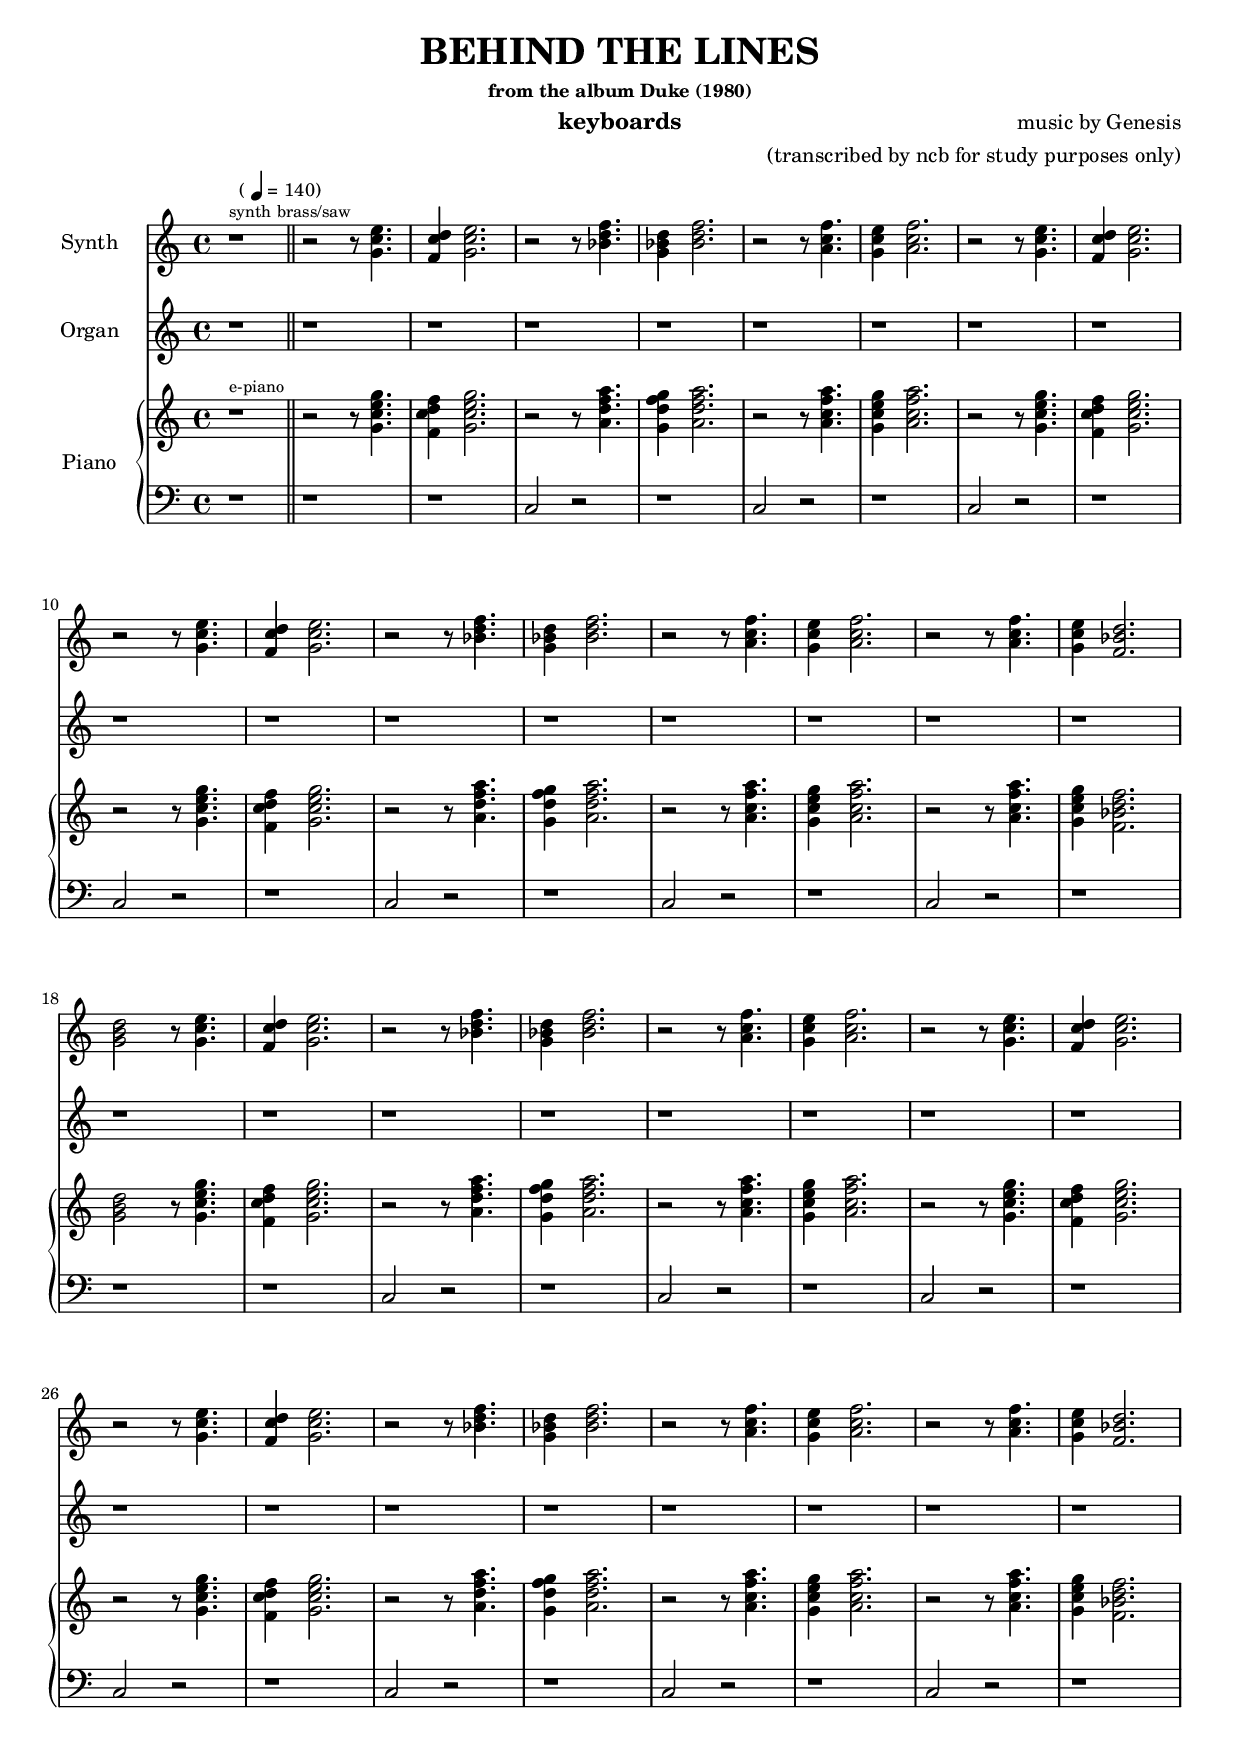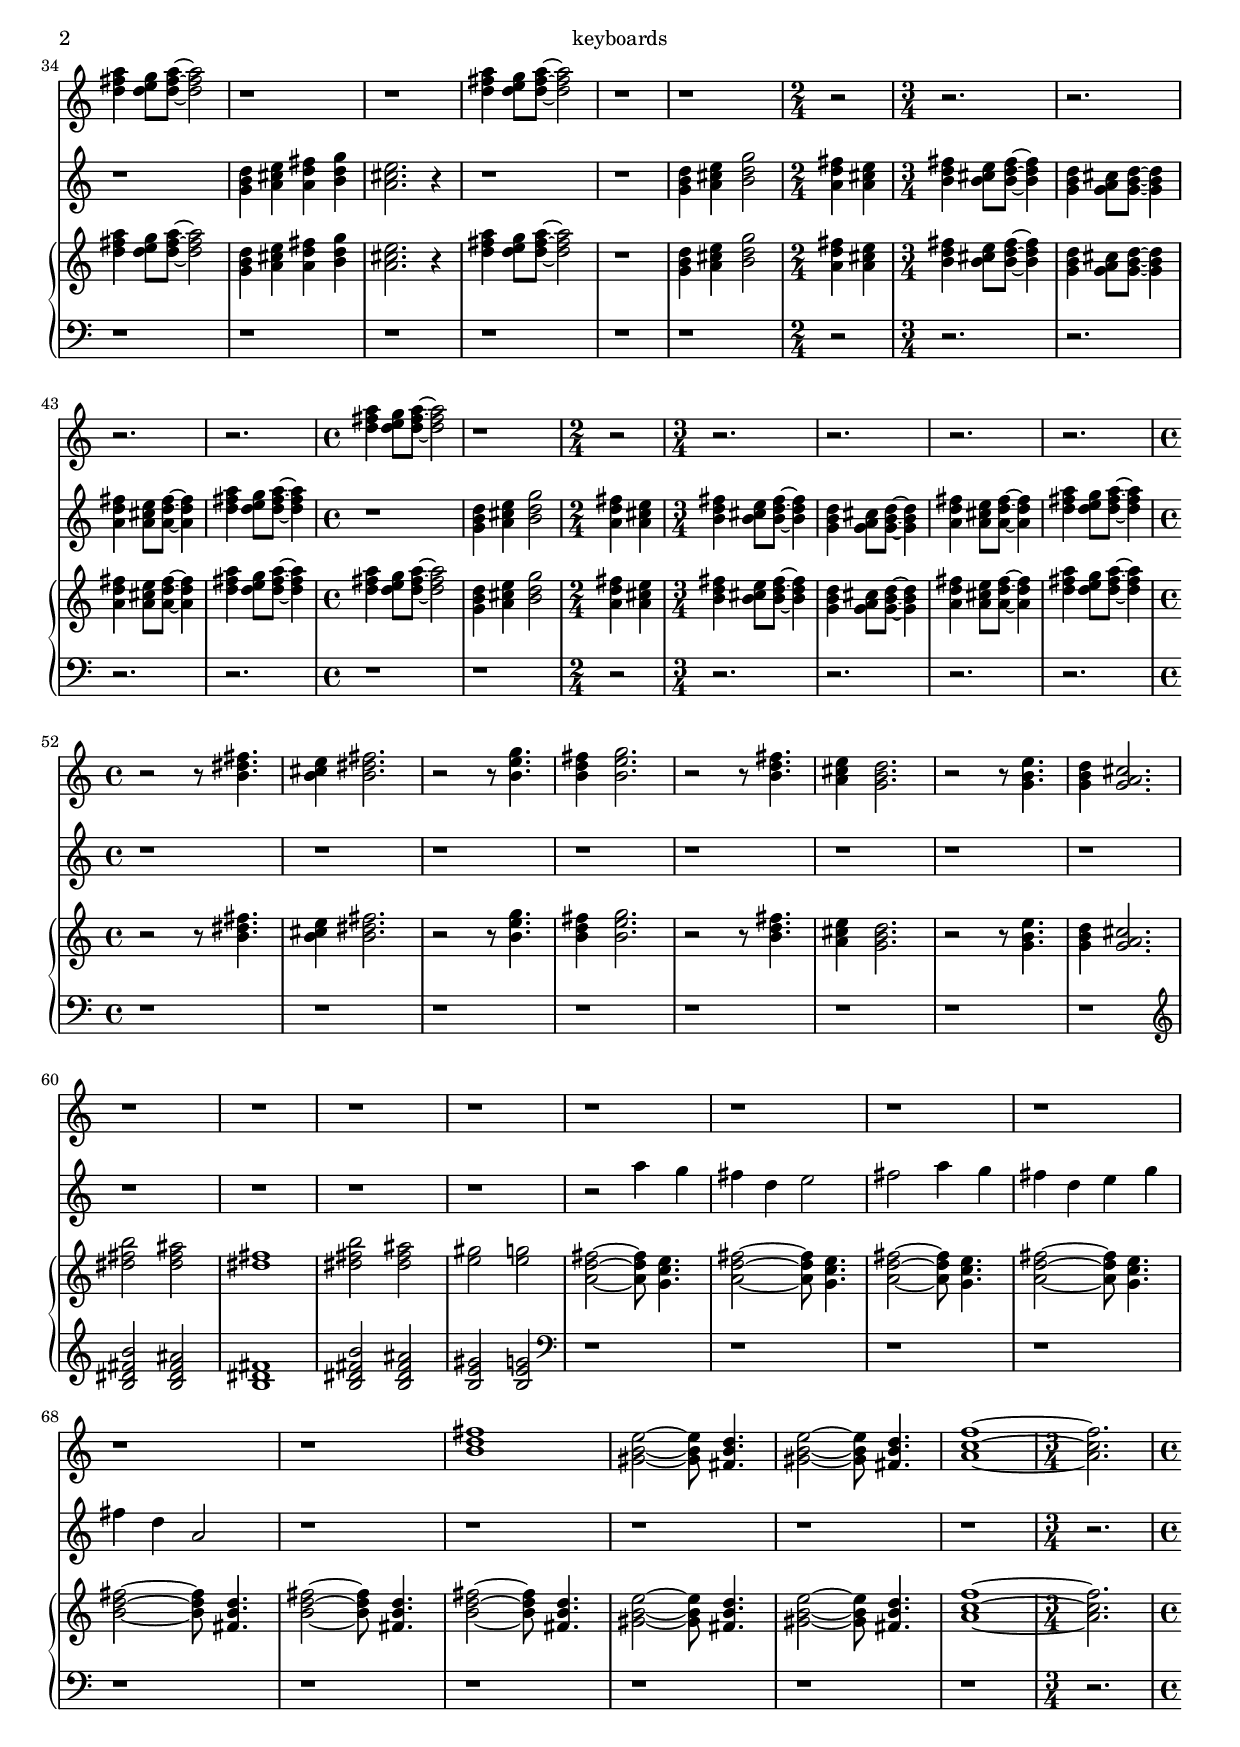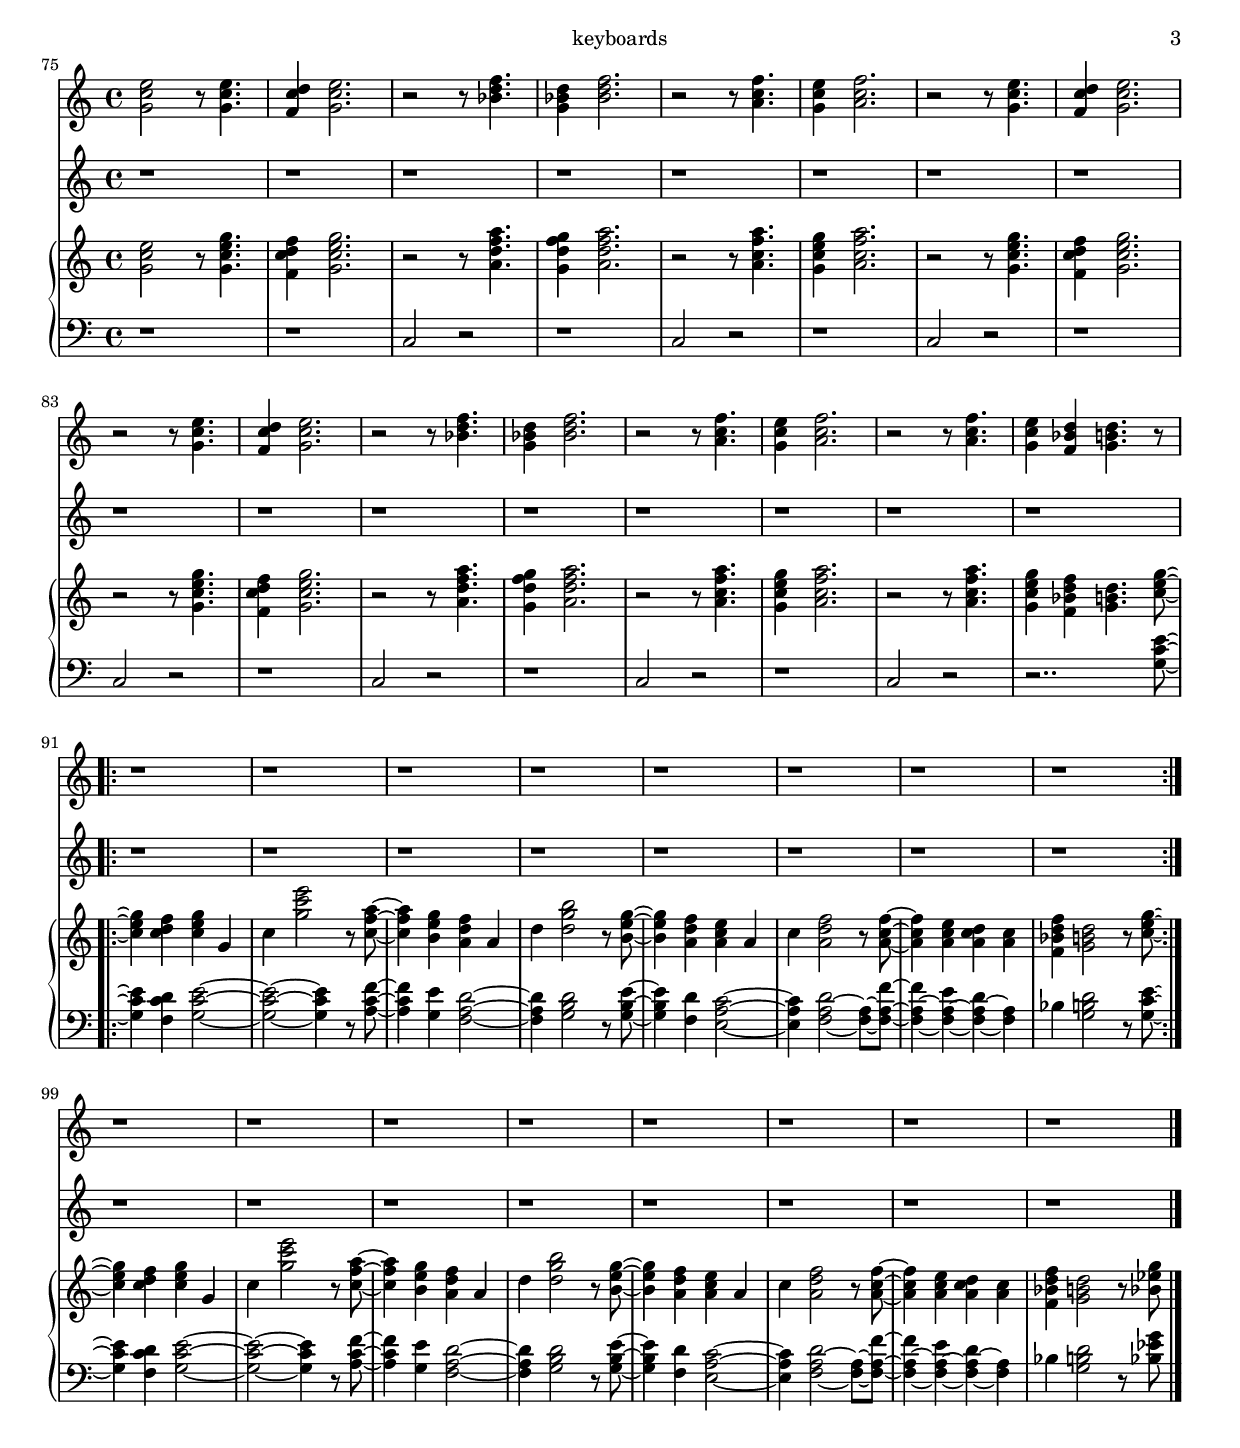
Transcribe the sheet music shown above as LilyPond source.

\version "2.12.3"
#(ly:set-option 'delete-intermediate-files #t)


% -----------------------------------------------------------------------------------------------------------------------
% -----------------------------------------------------------------------------------------------------------------------
%                                                      INTRO
% -----------------------------------------------------------------------------------------------------------------------
% -----------------------------------------------------------------------------------------------------------------------
synthIntroA = \relative c'' {
    r2								r8	<g c e>4.
	<f c' d>4			<g c e>2.

    r2								r8	<bes d f>4.
	<g bes d>4			<bes d f>2.
	
    r2								r8	<a c f>4.
	<g c e>4			<a c f>2.

    r2								r8	<g c e>4.
	<f c' d>4			<g c e>2.
}
pianoUpperIntroA = \relative c'' {
    r2								r8	<g c e g>4.
	<f c' d f>4			<g c e g>2.

    r2								r8	<a d f a>4.
	<g d' f g>4			<a d f a>2.
	
    r2								r8	<a c f a>4.
	<g c e g>4			<a c f a>2.

    r2								r8	<g c e g>4.
	<f c' d f>4			<g c e g>2.
}
pianoLowerIntroA = \relative c {
    r1	r1			c2 r2	r1			c2 r2	r1			c2 r2	r1
}

synthIntroB = \relative c'' {
    r2								r8	<g c e>4.
	<f c' d>4			<g c e>2.

    r2								r8	<bes d f>4.
	<g bes d>4			<bes d f>2.
	
    r2								r8	<a c f>4.
	<g c e>4			<a c f>2.

    r2								r8	<a c f>4.
	<g c e>4			<f bes d>2.
}
pianoUpperIntroB = \relative c'' {
    r2								r8	<g c e g>4.
	<f c' d f>4			<g c e g>2.

    r2								r8	<a d f a>4.
	<g d' f g>4			<a d f a>2.
	
    r2								r8	<a c f a>4.
	<g c e g>4			<a c f a>2.

    r2								r8	<a c f a>4.
	<g c e g>4			<f bes d f>2.
}
pianoLowerIntroB = \relative c {
    c2 r2	r1			c2 r2	r1			c2 r2	r1			c2 r2	r1
}

synthIntroC = \relative c'' {
    <g b d>2						r8	<g c e>4.
	<f c' d>4			<g c e>2.

    r2								r8	<bes d f>4.
	<g bes d>4			<bes d f>2.
	
    r2								r8	<a c f>4.
	<g c e>4			<a c f>2.

    r2								r8	<g c e>4.
	<f c' d>4			<g c e>2.
}
pianoUpperIntroC = \relative c'' {
    <g b d>2						r8	<g c e g>4.
	<f c' d f>4			<g c e g>2.

    r2								r8	<a d f a>4.
	<g d' f g>4			<a d f a>2.
	
    r2								r8	<a c f a>4.
	<g c e g>4			<a c f a>2.

    r2								r8	<g c e g>4.
	<f c' d f>4			<g c e g>2.
}

synthIntroBridgeA = \relative c'' {
    <d fis a>4		<d e g>8	<d fis a>8~	<d fis a>2
	r1
	r1

	<d fis a>4		<d e g>8	<d fis a>8~	<d fis a>2
	r1
	r1
	\time 2/4
	r2

	\time 3/4
	r2. r2. r2. r2.

	\time 4/4
	<d fis a>4		<d e g>8	<d fis a>8~	<d fis a>2

	r1
	\time 2/4
	r2

	\time 3/4
	r2. r2. r2. r2.
}
pianoUpperIntroBridgeA = \relative c'' {
    <d fis a>4		<d e g>8	<d fis a>8~	<d fis a>2
	<g, b d>4	<a cis e>4	<a d fis>4	<b d g>4
	<a cis e>2. r4

	<d fis a>4		<d e g>8	<d fis a>8~	<d fis a>2
	r1
	<g, b d>4	<a cis e>4		<b d g>2
	\time 2/4
	<a d fis>4	<a cis e>4

	\time 3/4
	<b d fis>4		<b cis e>8	<b d fis>8~	<b d fis>4
	<g b d>4		<g a cis>8	<g b d>8~	<g b d>4
	<a d fis>4		<a cis e>8	<a d fis>8~	<a d fis>4
	<d fis a>4		<d e g>8	<d fis a>8~	<d fis a>4

	\time 4/4
	<d fis a>4		<d e g>8	<d fis a>8~	<d fis a>2

	<g, b d>4	<a cis e>4		<b d g>2
	\time 2/4
	<a d fis>4	<a cis e>4

	\time 3/4
	<b d fis>4		<b cis e>8	<b d fis>8~	<b d fis>4
	<g b d>4		<g a cis>8	<g b d>8~	<g b d>4
	<a d fis>4		<a cis e>8	<a d fis>8~	<a d fis>4
	<d fis a>4		<d e g>8	<d fis a>8~	<d fis a>4
}

organIntroBridgeA = \relative c''' {
    r1
	<g, b d>4	<a cis e>4	<a d fis>4	<b d g>4
	<a cis e>2. r4

	r1
	r1
	<g b d>4	<a cis e>4		<b d g>2
	\time 2/4
	<a d fis>4	<a cis e>4

	\time 3/4
	<b d fis>4		<b cis e>8	<b d fis>8~	<b d fis>4
	<g b d>4		<g a cis>8	<g b d>8~	<g b d>4
	<a d fis>4		<a cis e>8	<a d fis>8~	<a d fis>4
	<d fis a>4		<d e g>8	<d fis a>8~	<d fis a>4

	\time 4/4
	r1

	<g, b d>4	<a cis e>4		<b d g>2
	\time 2/4
	<a d fis>4	<a cis e>4

	\time 3/4
	<b d fis>4		<b cis e>8	<b d fis>8~	<b d fis>4
	<g b d>4		<g a cis>8	<g b d>8~	<g b d>4
	<a d fis>4		<a cis e>8	<a d fis>8~	<a d fis>4
	<d fis a>4		<d e g>8	<d fis a>8~	<d fis a>4
}

synthIntroBridgeB = \relative c'' {
    \time 4/4
    r2								r8	<b dis fis>4.
	<b cis e>4			<b dis fis>2.

    r2								r8	<b e g>4.
	<b d fis>4			<b e g>2.

	r2								r8	<b d fis>4.
	<a cis e>4			<g b d>2.

    r2								r8	<g b e>4.
	<g b d>4			<g a cis>2.
}
pianoUpperIntroBridgeB = \relative c'' {
    \time 4/4
    r2								r8	<b dis fis>4.
	<b cis e>4			<b dis fis>2.

    r2								r8	<b e g>4.
	<b d fis>4			<b e g>2.

	r2								r8	<b d fis>4.
	<a cis e>4			<g b d>2.

    r2								r8	<g b e>4.
	<g b d>4			<g a cis>2.
}
pianoLowerIntroBridgeB = \relative c'' {
    \time 4/4
    r1 r1 r1 r1 r1 r1 r1 r1
}

synthIntroBridgeC = \relative c'' {
    r1 r1 r1 r1
}
pianoUpperIntroBridgeC = \relative c'' {
    <dis fis b>2		<dis fis ais>2
	<dis fis>1

    <dis fis b>2		<dis fis ais>2
    <e gis>2			<e g>2
}
pianoLowerIntroBridgeC = \relative c' {
    \clef violin
    <b dis fis b>2		<b dis fis ais>2
	<b dis fis>1

    <b dis fis b>2		<b dis fis ais>2
    <b e gis>2			<b e g>2
	\clef bass
}

synthIntroBridgeD = \relative c'' {
    r1 r1 r1 r1 r1 r1

	<b d fis>1

	<gis b e>2~ <gis b e>8		<fis b d>4.
	<gis b e>2~ <gis b e>8		<fis b d>4.

	<a c f>1~ \time 3/4 <a c f>2. \time 4/4
}
organIntroBridgeD = \relative c'' {
    r2 a'4 g 									
	fis d e2
	fis2 a4 g
	fis d e g

	fis d a2 r1
	r1

    r1 r1
	r1 \time 3/4 r2. \time 4/4
}
pianoUpperIntroBridgeD = \relative c'' {
    <a d fis>2~ <a d fis>8		<g c e>4.
	<a d fis>2~ <a d fis>8		<g c e>4.
	<a d fis>2~ <a d fis>8		<g c e>4.
	<a d fis>2~ <a d fis>8		<g c e>4.

	<b d fis>2~ <b d fis>8		<fis b d>4.
	<b d fis>2~ <b d fis>8		<fis b d>4.
	<b d fis>2~ <b d fis>8		<fis b d>4.

	<gis b e>2~ <gis b e>8		<fis b d>4.
	<gis b e>2~ <gis b e>8		<fis b d>4.

	<a c f>1~ \time 3/4 <a c f>2. \time 4/4
}
pianoLowerIntroBridgeD = \relative c'' {
    r1 r1 r1 r1 r1 r1 r1 r1 r1 r1 \time 3/4 r2. \time 4/4
}

synthIntroBridgeE = \relative c'' {
    <g c e>2						r8	<g c e>4.
	<f c' d>4			<g c e>2.

    r2								r8	<bes d f>4.
	<g bes d>4			<bes d f>2.
	
    r2								r8	<a c f>4.
	<g c e>4			<a c f>2.

    r2								r8	<g c e>4.
	<f c' d>4			<g c e>2.
}
pianoUpperIntroBridgeE = \relative c'' {
    <g c e>2						r8	<g c e g>4.
	<f c' d f>4			<g c e g>2.

    r2								r8	<a d f a>4.
	<g d' f g>4			<a d f a>2.
	
    r2								r8	<a c f a>4.
	<g c e g>4			<a c f a>2.

    r2								r8	<g c e g>4.
	<f c' d f>4			<g c e g>2.
}
pianoLowerIntroBridgeE = \relative c'' {
    c2 r2	r1			c2 r2	r1			c2 r2	r1			c2 r2	r1
}

synthIntroBridgeF = \relative c'' {
    r2								r8	<g c e>4.
	<f c' d>4			<g c e>2.

    r2								r8	<bes d f>4.
	<g bes d>4			<bes d f>2.
	
    r2								r8	<a c f>4.
	<g c e>4			<a c f>2.

    r2								r8	<a c f>4.
	<g c e>4			<f bes d>4		<g b d>4.		r8
}
pianoUpperIntroBridgeF = \relative c'' {
    r2								r8	<g c e g>4.
	<f c' d f>4			<g c e g>2.

    r2								r8	<a d f a>4.
	<g d' f g>4			<a d f a>2.
	
    r2								r8	<a c f a>4.
	<g c e g>4			<a c f a>2.

    r2								r8	<a c f a>4.
	<g c e g>4			<f bes d f>4	<g b d>4. 		<c e g>8~
}
pianoLowerIntroBridgeF = \relative c {
    c2 r2	r1			c2 r2	r1			c2 r2	r1			c2 r2			r2..		<g' c e>8~
}
% -----------------------------------------------------------------------------------------------------------------------
% -----------------------------------------------------------------------------------------------------------------------
%                                                      TEMA CANTATO
% -----------------------------------------------------------------------------------------------------------------------
% -----------------------------------------------------------------------------------------------------------------------
restCantatoA = \relative c'' {
    r1 r1 r1 r1 r1 r1 r1 r1
}
pianoUpperCantatoA = \relative c'' {
	<c e g>4	<c d f>4	<c e g>4		g4			  
	c4	   		<g' c e>2			    	r8  <c, f a>8~

	<c f a>4	<b e g>4	<a d f>4		a4
	d4			<d g b>2					r8   <b e g>8~

	<b e g>4	<a d f>4	<a c e>4		a4
	c4			<a d f>2					r8   <a c f>8~

	<a c f>4	<a c e>4	<a c d>4	<a c>4
	<f bes d f>4			<g b d>2		r8   <c e g>8~
}
pianoLowerCantatoA = \relative c' {
	<g c e>4   <f c' d>4	<g c e>2~
	<g c e>2~				<g c e>4		r8   <a c f>8~

	<a c f>4	<g e'>4		<f a d>2~
	<f a d>4	<g b d>2					r8   <g b e>8~

	<g b e>4	<f d'>4		<e a c>2~
    <e a c>4	<f a d>2~					<f a>8~  <f a f'>8~

	<f a f'>4~  <f a e'>4~	<f a d>4~		<f a>4          
	bes4		<g b d>2					r8   <g c e>8~
}
pianoUpperCantatoAb = \relative c'' {
	<c e g>4	<c d f>4	<c e g>4		g4			  
	c4	   		<g' c e>2			    	r8  <c, f a>8~

	<c f a>4	<b e g>4	<a d f>4		a4
	d4			<d g b>2					r8   <b e g>8~

	<b e g>4	<a d f>4	<a c e>4		a4
	c4			<a d f>2					r8   <a c f>8~

	<a c f>4	<a c e>4	<a c d>4	<a c>4
	<f bes d f>4			<g b d>2		r8   <bes ees g>8~
}
pianoLowerCantatoAb = \relative c' {
	<g c e>4   <f c' d>4	<g c e>2~
	<g c e>2~				<g c e>4		r8   <a c f>8~

	<a c f>4	<g e'>4		<f a d>2~
	<f a d>4	<g b d>2					r8   <g b e>8~

	<g b e>4	<f d'>4		<e a c>2~
    <e a c>4	<f a d>2~					<f a>8~  <f a f'>8~

	<f a f'>4~  <f a e'>4~	<f a d>4~		<f a>4          
	bes4		<g b d>2					r8   <bes ees g>8~
}
% -----------------------------------------------------------------------------------------------------------------------
% -----------------------------------------------------------------------------------------------------------------------
%                                                      FINALE
% -----------------------------------------------------------------------------------------------------------------------
% -----------------------------------------------------------------------------------------------------------------------
organFinale = \relative c' {


  <fis b dis>1 \fermata
}
% -----------------------------------------------------------------------------------------------------------------------
% -----------------------------------------------------------------------------------------------------------------------
%                                                      BUILD ALL
% -----------------------------------------------------------------------------------------------------------------------
% -----------------------------------------------------------------------------------------------------------------------

synthPart = {
    \clef violin

    \time 4/4 r1 ^\markup { \tiny {synth brass/saw} }
    \bar "||"

	% INTRO
	\synthIntroA \synthIntroB \synthIntroC \synthIntroB
	\synthIntroBridgeA \synthIntroBridgeB
	\synthIntroBridgeC \synthIntroBridgeD
	\synthIntroBridgeE \synthIntroBridgeF
	\break

	% TEMA CANTATO
	\repeat volta 2 {
	    \restCantatoA
	}
	\restCantatoA
}

organPart = {
    \clef violin

    \time 4/4 r1
    \bar "||"

    % INTRO
	r1 r1 r1 r1 r1 r1 r1 r1 	r1 r1 r1 r1 r1 r1 r1 r1		 r1 r1 r1 r1 r1 r1 r1 r1		r1 r1 r1 r1 r1 r1 r1 r1
	\organIntroBridgeA \pianoLowerIntroBridgeB
	r1 r1 r1 r1 \organIntroBridgeD
	r1 r1 r1 r1 r1 r1 r1 r1		r1 r1 r1 r1 r1 r1 r1 r1
	\break

	% TEMA CANTATO
	\repeat volta 2 {
	    \restCantatoA
	}
	\restCantatoA
}

pianoUpperPart = {
    \clef violin

    \time 4/4 r1 ^\markup { \tiny {e-piano} }
    \bar "||"

    % INTRO
	\pianoUpperIntroA \break \pianoUpperIntroB \break \pianoUpperIntroC \break \pianoUpperIntroB \break
	\pianoUpperIntroBridgeA \break \pianoUpperIntroBridgeB \break
    \pianoUpperIntroBridgeC \pianoUpperIntroBridgeD \break
	\pianoUpperIntroBridgeE \pianoUpperIntroBridgeF
	\break

	% TEMA CANTATO
	\repeat volta 2 {
	    \pianoUpperCantatoA
	}
	\pianoUpperCantatoAb

    \bar "|."
}

pianoLowerPart = {
    \clef bass

    \time 4/4 r1
    \bar "||"

    % INTRO
	\pianoLowerIntroA \pianoLowerIntroB \pianoLowerIntroA \pianoLowerIntroB
	r1 r1 r1 r1 r1 r1 \time 2/4 r2 \time 3/4 r2. r2. r2. r2. \time 4/4 r1 r1 \time 2/4 r2 \time 3/4 r2. r2. r2. r2.     \pianoLowerIntroBridgeB
	\pianoLowerIntroBridgeC \pianoLowerIntroBridgeD
	\pianoLowerIntroA \pianoLowerIntroBridgeF
	\break

	% TEMA CANTATO
	\repeat volta 2 {
	    \pianoLowerCantatoA
	}
	\pianoLowerCantatoAb
}


#(set-global-staff-size 18)


\book {

    \header {
        title       = \markup {\larger "BEHIND THE LINES"}
        subtitle    = ""
        subsubtitle = "from the album Duke (1980)"
        instrument  = "keyboards"
        composer    = "music by Genesis"
        arranger    = "(transcribed by ncb for study purposes only)"
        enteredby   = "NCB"
        piece       = \markup { \bold "                             " \smaller { (\note #"4"#1 = 140) } }
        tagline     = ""
    }


    \score {
    <<
        \new Staff = "Synth" \with { midiInstrument = #"lead 2 (sawtooth)" } %% synthstrings 1" }
        <<
            \set Staff.instrumentName = \markup { "Synth" }
            \synthPart
        >>
        \new Staff = "Organ" \with { midiInstrument = #"reed organ" }
        <<
            \set Staff.instrumentName = \markup { "Organ" }
            \organPart
        >>
        \new PianoStaff = "EPiano" \with { midiInstrument = #"electric grand" }
        <<
            \set PianoStaff.instrumentName = \markup { "Piano" }
            \new Staff = upper \pianoUpperPart
			\new Staff = upper \pianoLowerPart
        >>
    >>
    \layout { \context { \override VerticalAlignment #'forced-distance = #8 } }
    \midi { \context { \Score tempoWholesPerMinute = #(ly:make-moment 140 4) } }
    }

}